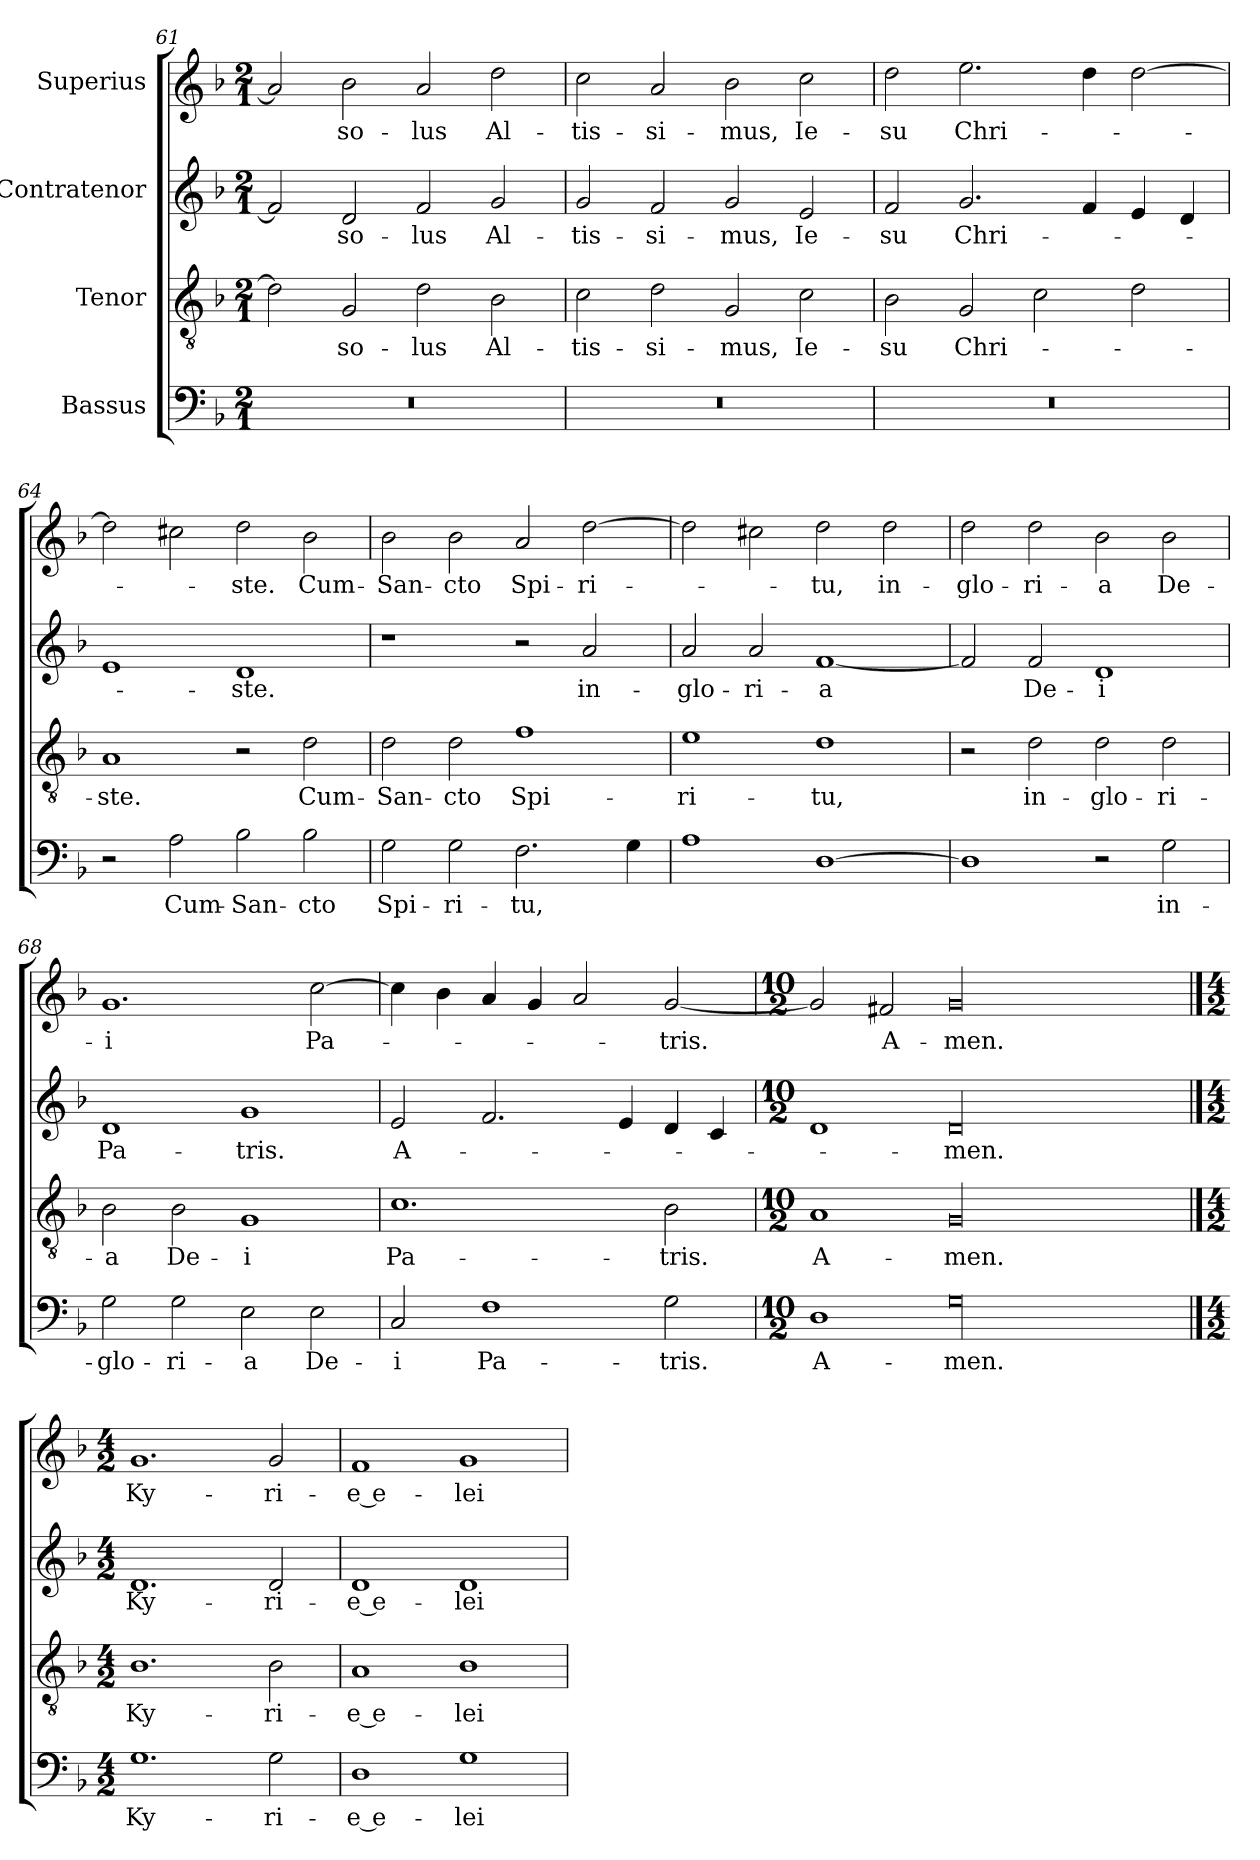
**kern	**text	**kern	**text	**kern	**text	**kern	**text
*part4	*part4	*part3	*part3	*part2	*part2	*part1	*part1
*staff4	*staff4	*staff3	*staff3	*staff2	*staff2	*staff1	*staff1
*I"Bassus	*	*I"Tenor	*	*I"Contratenor	*	*I"Superius	*
*clefF4	*	*clefGv2	*	*clefG2	*	*clefG2	*
*k[b-]	*	*k[b-]	*	*k[b-]	*	*k[b-]	*
*M2/1	*	*M2/1	*	*M2/1	*	*M2/1	*
=61	=61	=61	=61	=61	=61	=61	=61
0r	.	2d\]	.	2f/]	.	2a/]	.
.	.	2G/	so-	2d/	so-	2b-\	so-
.	.	2d\	-lus	2f/	-lus	2a/	-lus
.	.	2B-\	Al-	2g/	Al-	2dd\	Al-
=62	=62	=62	=62	=62	=62	=62	=62
0r	.	2c\	-tis-	2g/	-tis-	2cc\	-tis-
.	.	2d\	-si-	2f/	-si-	2a/	-si-
.	.	2G/	-mus,	2g/	-mus,	2b-\	-mus,
.	.	2c\	Ie-	2e/	Ie-	2cc\	Ie-
=63	=63	=63	=63	=63	=63	=63	=63
0r	.	2B-\	-su	2f/	-su	2dd\	-su
.	.	2G/	Chri-	2.g/	Chri-	2.ee\	Chri-
.	.	2c\	.	.	.	.	.
.	.	.	.	4f/	.	4dd\	.
.	.	2d\	.	4e/	.	[2dd\	.
.	.	.	.	4d/	.	.	.
=64	=64	=64	=64	=64	=64	=64	=64
2r	.	1A/	-ste.	1e/	.	2dd\]	.
2A\	Cum-	.	.	.	.	2cc#X\	.
2B-\	San-	2r	.	1d/	-ste.	2dd\	-ste.
2B-\	-cto	2d\	Cum-	.	.	2b-\	Cum-
=65	=65	=65	=65	=65	=65	=65	=65
2G\	Spi-	2d\	San-	1r	.	2b-\	San-
2G\	-ri-	2d\	-cto	.	.	2b-\	-cto
2.F\	-tu,	1f\	Spi-	2r	.	2a/	Spi-
.	.	.	.	2a/	in-	[2dd\	-ri-
4G\	.	.	.	.	.	.	.
=66	=66	=66	=66	=66	=66	=66	=66
1A\	.	1e\	-ri-	2a/	glo-	2dd\]	.
.	.	.	.	2a/	-ri-	2cc#X\	.
[1D\	.	1d\	-tu,	[1f/	-a	2dd\	-tu,
.	.	.	.	.	.	2dd\	in-
=67	=67	=67	=67	=67	=67	=67	=67
1D\]	.	2r	.	2f/]	.	2dd\	glo-
.	.	2d\	in-	2f/	De-	2dd\	-ri-
2r	.	2d\	glo-	1d/	-i	2b-\	-a
2G\	in-	2d\	-ri-	.	.	2b-\	De-
=68	=68	=68	=68	=68	=68	=68	=68
2G\	glo-	2B-\	-a	1d/	Pa-	1.g/	-i
2G\	-ri-	2B-\	De-	.	.	.	.
2E\	-a	1G/	-i	1g/	-tris.	.	.
2E\	De-	.	.	.	.	[2cc\	Pa-
=69	=69	=69	=69	=69	=69	=69	=69
2C/	-i	1.c\	Pa-	2e/	A-	4cc\]	.
.	.	.	.	.	.	4b-\	.
1F\	Pa-	.	.	2.f/	.	4a/	.
.	.	.	.	.	.	4g/	.
.	.	.	.	.	.	2a/	.
.	.	.	.	4e/	.	.	.
2G\	-tris.	2B-\	-tris.	4d/	.	[2g/	-tris.
.	.	.	.	4c/	.	.	.
=70	=70	=70	=70	=70	=70	=70	=70
*M10/2	*	*M10/2	*	*M10/2	*	*M10/2	*
1D\	A-	1A/	A-	1d/	.	2g/]	.
.	.	.	.	.	.	2f#X/	A-
00G\	-men.	00G/	-men.	00d/	-men.	00g/	-men.
==71	==71	==71	==71	==71	==71	==71	==71
*M4/2	*	*M4/2	*	*M4/2	*	*M4/2	*
1.G\	Ky-	1.B-\	Ky-	1.d/	Ky-	1.g/	Ky-
2G\	-ri-	2B-\	-ri-	2d/	-ri-	2g/	-ri-
=72	=72	=72	=72	=72	=72	=72	=72
1D\	-e e-	1A/	-e e-	1d/	-e e-	1f/	-e e-
1G\	-lei-	1B-\	-lei-	1d/	-lei-	1g/	-lei-
=	=	=	=	=	=	=	=
*-	*-	*-	*-	*-	*-	*-	*-
